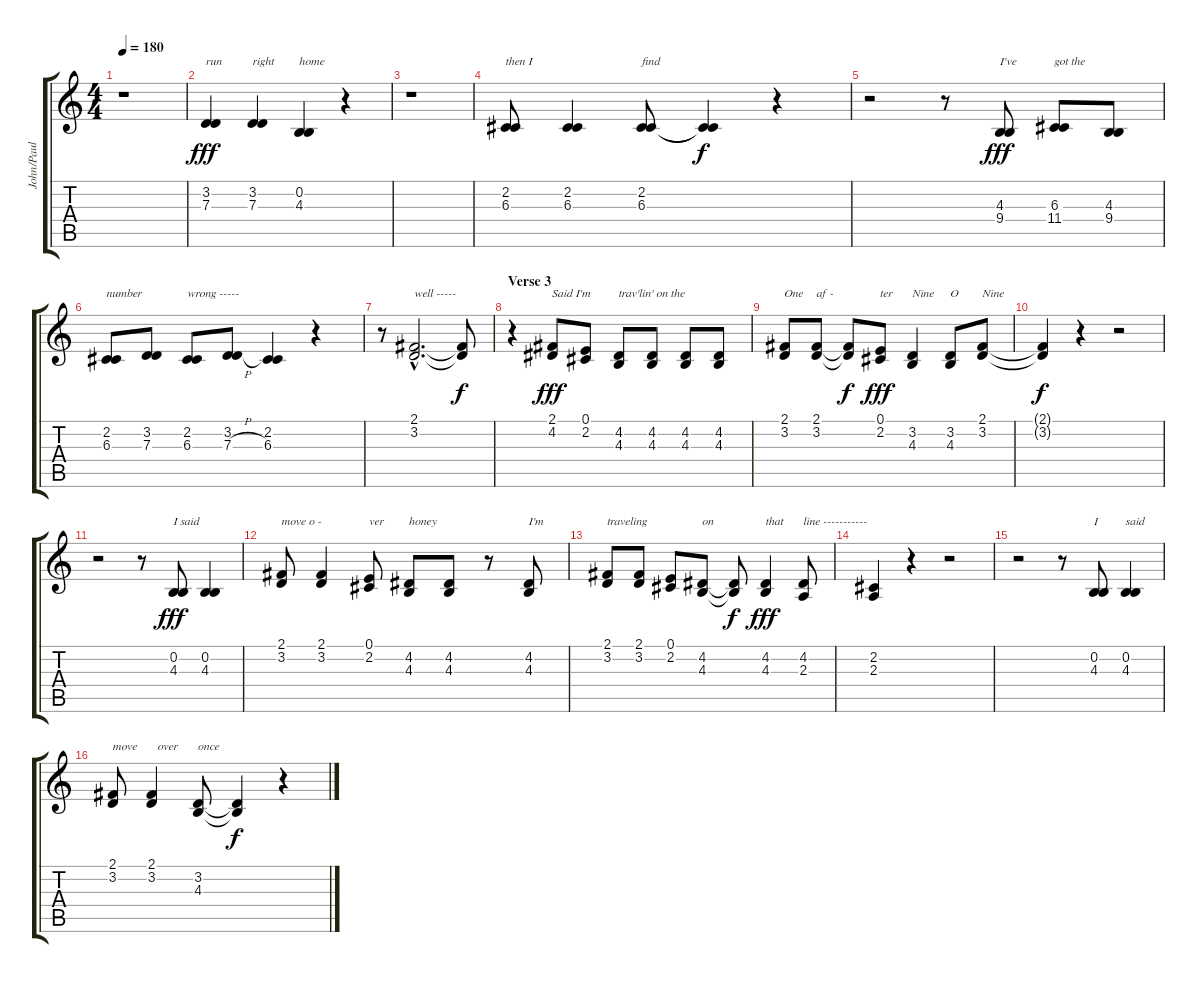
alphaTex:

\track ("John/Paul Vocals" "John/Paul ") {instrument tenorsax}
\staff {score tabs}
\tuning (E4 B3 G3 D3 A2 E2) {hide}
\ts (4 4)
\tempo 180
\clef g2
\ks c
r.1{dy fff} |
(3.2 7.3).4{txt "run "} (3.2 7.3).4{txt "right"} (0.2 4.3).4{txt "home"} r.4 |
r.1 |
(2.2 6.3).8{txt "then I"} (2.2 6.3).4 (2.2 6.3).8{txt "find"} (2.2{t} 6.3{t}).4{dy f} r.4 |
r.2 r.8 (4.3 9.4).8{txt "I've" dy fff} (6.3 11.4).8{txt "got the"} (4.3 9.4).8 |
(2.2 6.3).8{txt "number"} (3.2 7.3).8 (2.2 6.3).8{txt "wrong -----"} (3.2{h} 7.3{h}).8 (2.2 6.3).4 r.4 |
r.8 (2.1{hac} 3.2{hac}).2{d txt "well -----"} (2.1{t} 3.2{t}).8{dy f} |
\section ("" "Verse 3")
r.4 (2.1 4.2).8{txt "Said I'm" dy fff} (0.1 2.2).8{txt " "} (4.2 4.3).8{txt "trav'lin' on the"} (4.2 4.3).8{txt " "} (4.2 4.3).8{txt " "} (4.2 4.3).8{txt " "} |
(2.1 3.2).8{txt "One"} (2.1 3.2).8{txt "af -"} (2.1{t} 3.2{t}).8{dy f} (0.1 2.2).8{txt "ter" dy fff} (3.2 4.3).4{txt "Nine"} (3.2 4.3).8{txt "O"} (2.1 3.2).8{txt "Nine"} |
(2.1{t} 3.2{t}).4{dy f} r.4 r.2 |
r.2 r.8 (0.2 4.3).8{txt "I said" dy fff} (0.2 4.3).4 |
(2.1 3.2).8{txt "move o -"} (2.1 3.2).4 (0.1 2.2).8{txt "ver"} (4.2 4.3).8{txt "honey"} (4.2 4.3).8 r.8 (4.2 4.3).8{txt "I'm"} |
(2.1 3.2).8{txt "traveling"} (2.1 3.2).8 (0.1 2.2).8{txt " "} (4.2 4.3).8{txt "on"} (4.2{t} 4.3{t}).8{txt " " dy f} (4.2 4.3).4{txt "that" dy fff} (4.2 2.3).8{txt "line -----------"} |
(2.2 2.3).4{txt " "} r.4 r.2 |
r.2 r.8 (0.2 4.3).8{txt "I"} (0.2 4.3).4{txt "said"} |
(2.1 3.2).8{txt "move"} (2.1 3.2).4{txt "  over"} (3.2 4.3).8{txt "once"} (3.2{t} 4.3{t}).4{dy f} r.4
